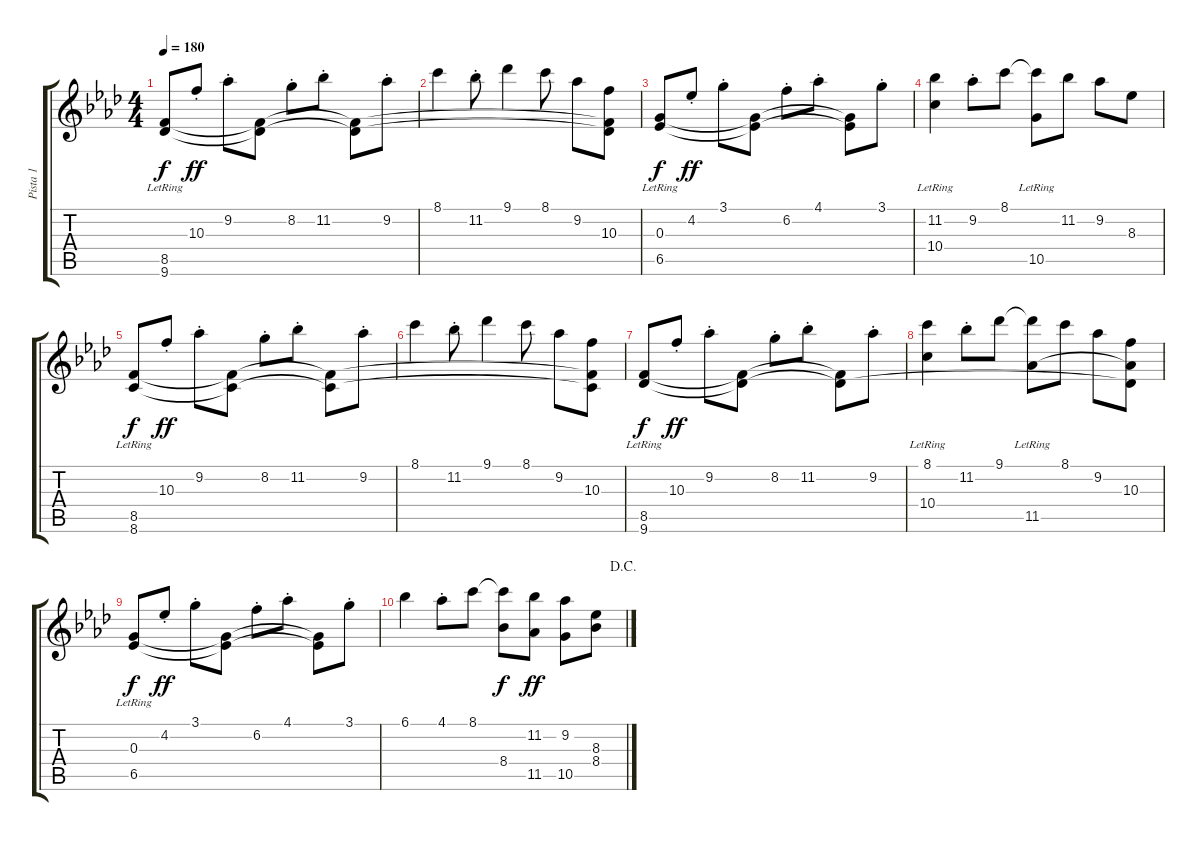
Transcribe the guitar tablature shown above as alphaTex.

\track ("Pista 1" "Pista 1") {instrument acousticguitarsteel}
\staff {score tabs}
\tuning (E4 B3 G3 D3 A2 E2) {hide}
\ts (4 4)
\tempo 180
\clef g2
\ks fminor
(8.5{lr} 9.6{lr}).8{dy f} 10.3{st}.8{dy ff} 9.2{st}.8 (8.5{t} 9.6{t}).8 8.2{st}.8 11.2{st}.8 (8.5{t} 9.6{t}).8 9.2{st}.8 |
8.1.4 11.2{st}.8 9.1.4 8.1.8 9.2.8 (10.3 8.5{t} 9.6{t}).8 |
(0.3{lr} 6.5{lr}).8{dy f} 4.2{st}.8{dy ff} 3.1{st}.8 (0.3{t} 6.5{t}).8 6.2{st}.8 4.1{st}.8 (0.3{t} 6.5{t}).8 3.1{st}.8 |
(11.2 10.4{lr}).4 9.2{st}.8 8.1.8 (8.1{t} 10.5{lr}).8 11.2.8 9.2.8 8.3.8 |
(8.5{lr} 8.6).8{dy f} 10.3{st}.8{dy ff} 9.2{st}.8 (8.5{t} 8.6{t}).8 8.2{st}.8 11.2{st}.8 (8.5{t} 8.6{t}).8 9.2{st}.8 |
8.1.4 11.2{st}.8 9.1.4 8.1.8 9.2.8 (10.3 8.5{t} 8.6{t}).8 |
(8.5{lr} 9.6{lr}).8{dy f} 10.3{st}.8{dy ff} 9.2{st}.8 (8.5{t} 9.6{t}).8 8.2{st}.8 11.2{st}.8 (8.5{t} 9.6{t}).8 9.2{st}.8 |
(8.1 10.4{lr}).4 11.2{st}.8 9.1.8 (9.1{t} 11.5{lr}).8 8.1.8 9.2.8 (10.3 11.5{t} 9.6{t}).8 |
(0.3{lr} 6.5{lr}).8{dy f} 4.2{st}.8{dy ff} 3.1{st}.8 (0.3{t} 6.5{t}).8 6.2{st}.8 4.1{st}.8 (0.3{t} 6.5{t}).8 3.1{st}.8 |
\jump dacapo
6.1.4 4.1{st}.8 8.1.8 (8.1{t} 8.4).8{dy f} (11.2 11.5).8{dy ff} (9.2 10.5).8 (8.3 8.4).8
